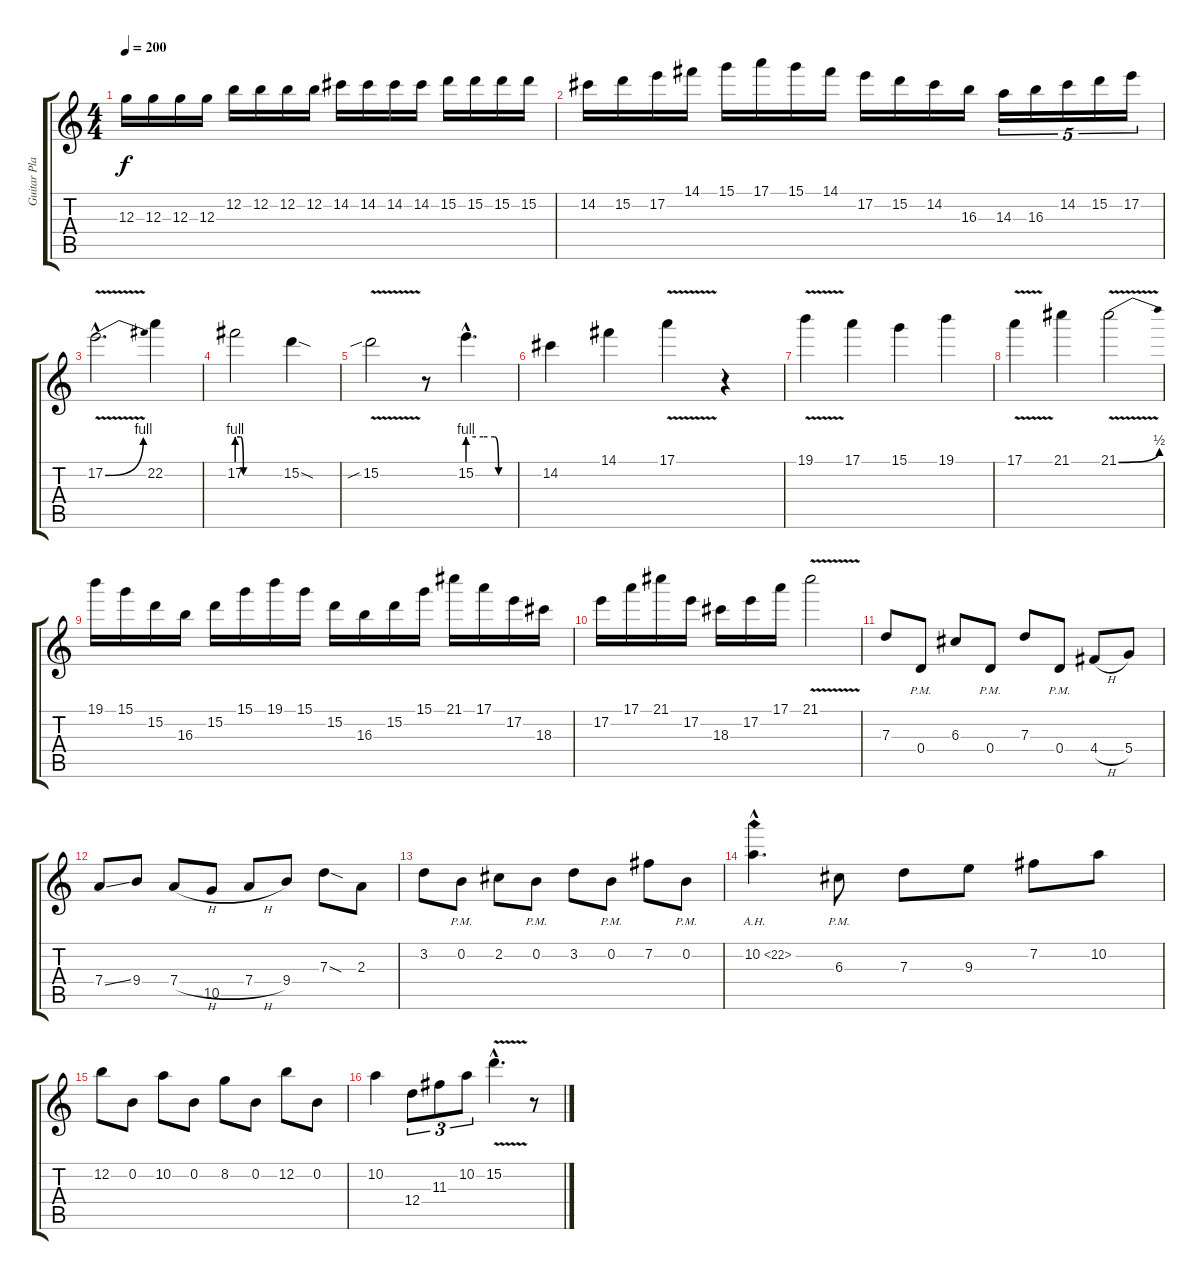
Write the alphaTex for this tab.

\track ("Guitar Player" "Guitar Pla") {instrument distortionguitar}
\staff {score tabs}
\tuning (E4 B3 G3 D3 A2 E2) {hide}
\ts (4 4)
\tempo 200
\clef g2
\ks c
12.3.16{dy f} 12.3.16 12.3.16 12.3.16 12.2.16 12.2.16 12.2.16 12.2.16 14.2.16 14.2.16 14.2.16 14.2.16 15.2.16 15.2.16 15.2.16 15.2.16 |
14.2.16 15.2.16 17.2.16 14.1.16 15.1.16 17.1.16 15.1.16 14.1.16 17.2.16 15.2.16 14.2.16 16.3.16 14.3.16{tu (5 4)} 16.3.16{tu (5 4)} 14.2.16{tu (5 4)} 15.2.16{tu (5 4)} 17.2.16{tu (5 4)} |
17.2{be (bend 0 0 60 4) v hac}.2{d} 22.2.4 |
17.2{be (custom 0 4 5 4 9 0 60 0)}.2 15.2{sod}.4 |
15.2{v sib}.2 r.8 15.2{be (custom 0 4 20 4 35 4 40 0 60 0) hac}.4{d} |
14.2.4 14.1.4 17.1{v}.4 r.4 |
19.1{v}.4 17.1.4 15.1.4 19.1.4 |
17.1{v}.4 21.1.4 21.1{be (bend 0 0 60 2) v}.2 |
19.1.16 15.1.16 15.2.16 16.3.16 15.2.16 15.1.16 19.1.16 15.1.16 15.2.16 16.3.16 15.2.16 15.1.16 21.1.16 17.1.16 17.2.16 18.3.16 |
17.2.16 17.1.16 21.1.16 17.2.16 18.3.16 17.2.16 17.1.16 21.1{v}.2 |
7.3.8 0.4{pm}.8 6.3.8 0.4{pm}.8 7.3.8 0.4{pm}.8 4.4{h}.8 5.4.8 |
7.4{ss}.8 9.4.8 7.4{h}.8 10.5.8 7.4{h}.8 9.4.8 7.3{sod}.8 2.3.8 |
3.2.8 0.2{pm}.8 2.2.8 0.2{pm}.8 3.2.8 0.2{pm}.8 7.2.8 0.2{pm}.8 |
10.2{ah 12 hac}.4{d} 6.3{pm}.8 7.3.8 9.3.8 7.2.8 10.2.8 |
12.2.8 0.2.8 10.2.8 0.2.8 8.2.8 0.2.8 12.2.8 0.2.8 |
10.2.4 12.4.8{tu (3 2)} 11.3.8{tu (3 2)} 10.2.8{tu (3 2)} 15.2{v hac}.4{d} r.8
